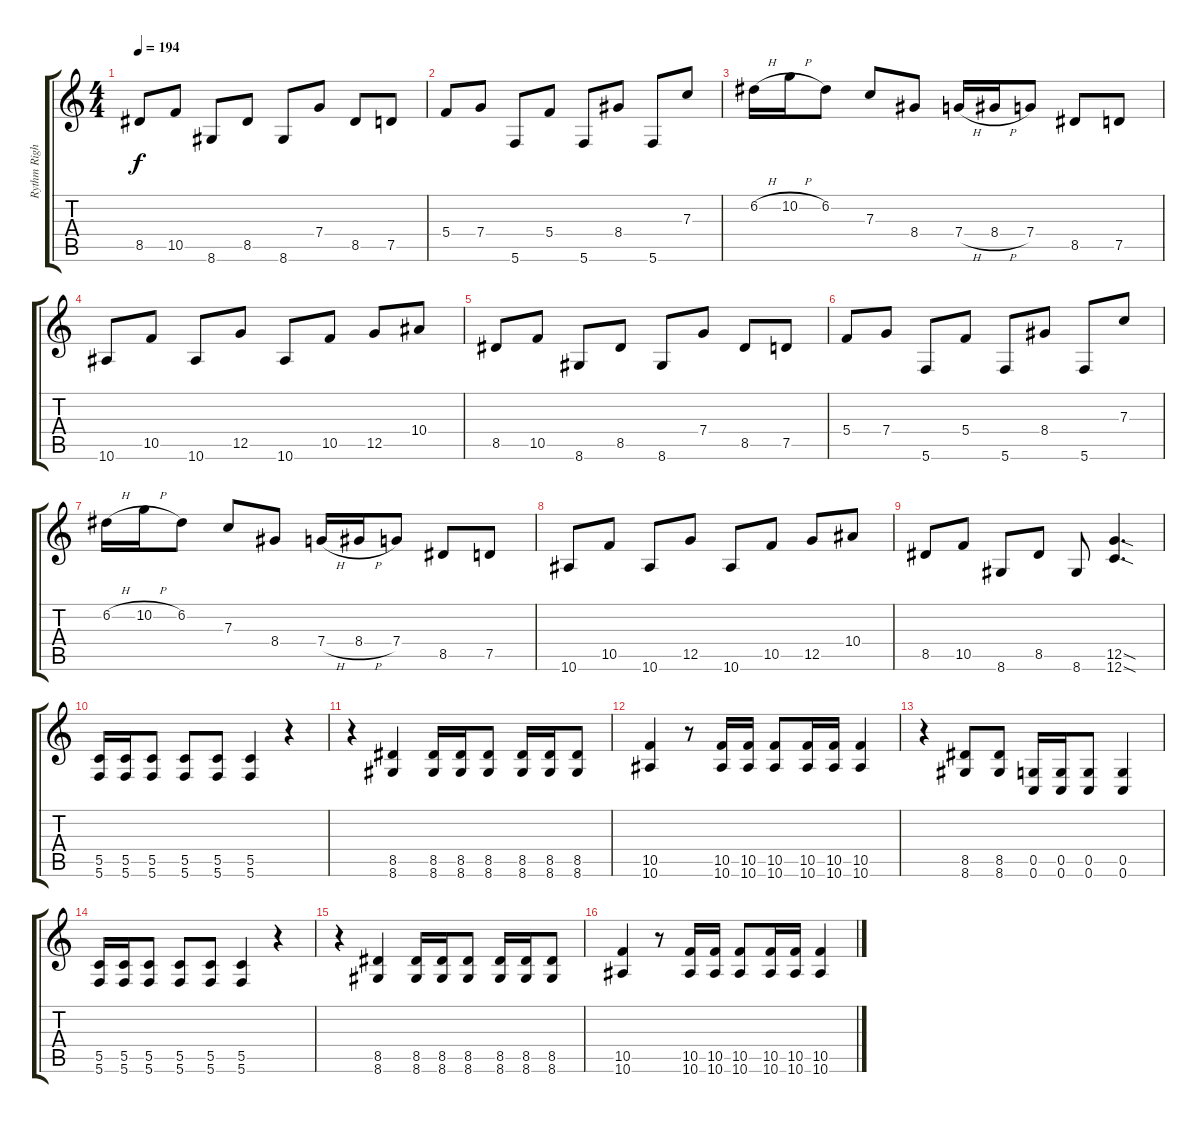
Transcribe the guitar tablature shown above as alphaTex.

\track ("Rythm Right" "Rythm Righ") {instrument distortionguitar}
\staff {score tabs}
\tuning (D4 A3 F3 C3 G2 C2) {hide}
\ts (4 4)
\tempo 194
\clef g2
\ks c
8.5.8{dy f} 10.5.8 8.6.8 8.5.8 8.6.8 7.4.8 8.5.8 7.5.8 |
5.4.8 7.4.8 5.6.8 5.4.8 5.6.8 8.4.8 5.6.8 7.3.8 |
6.2{h}.16 10.2{h}.16 6.2.8 7.3.8 8.4.8 7.4{h}.16 8.4{h}.16 7.4.8 8.5.8 7.5.8 |
10.6.8 10.5.8 10.6.8 12.5.8 10.6.8 10.5.8 12.5.8 10.4.8 |
8.5.8 10.5.8 8.6.8 8.5.8 8.6.8 7.4.8 8.5.8 7.5.8 |
5.4.8 7.4.8 5.6.8 5.4.8 5.6.8 8.4.8 5.6.8 7.3.8 |
6.2{h}.16 10.2{h}.16 6.2.8 7.3.8 8.4.8 7.4{h}.16 8.4{h}.16 7.4.8 8.5.8 7.5.8 |
10.6.8 10.5.8 10.6.8 12.5.8 10.6.8 10.5.8 12.5.8 10.4.8 |
8.5.8 10.5.8 8.6.8 8.5.8 8.6.8 (12.5{sod} 12.6{sod}).4{d} |
(5.5 5.6).16 (5.5 5.6).16 (5.5 5.6).8 (5.5 5.6).8 (5.5 5.6).8 (5.5 5.6).4 r.4 |
r.4 (8.5 8.6).4 (8.5 8.6).16 (8.5 8.6).16 (8.5 8.6).8 (8.5 8.6).16 (8.5 8.6).16 (8.5 8.6).8 |
(10.5 10.6).4 r.8 (10.5 10.6).16 (10.5 10.6).16 (10.5 10.6).8 (10.5 10.6).16 (10.5 10.6).16 (10.5 10.6).4 |
r.4 (8.5 8.6).8 (8.5 8.6).8 (0.5 0.6).16 (0.5 0.6).16 (0.5 0.6).8 (0.5 0.6).4 |
(5.5 5.6).16 (5.5 5.6).16 (5.5 5.6).8 (5.5 5.6).8 (5.5 5.6).8 (5.5 5.6).4 r.4 |
r.4 (8.5 8.6).4 (8.5 8.6).16 (8.5 8.6).16 (8.5 8.6).8 (8.5 8.6).16 (8.5 8.6).16 (8.5 8.6).8 |
(10.5 10.6).4 r.8 (10.5 10.6).16 (10.5 10.6).16 (10.5 10.6).8 (10.5 10.6).16 (10.5 10.6).16 (10.5 10.6).4
